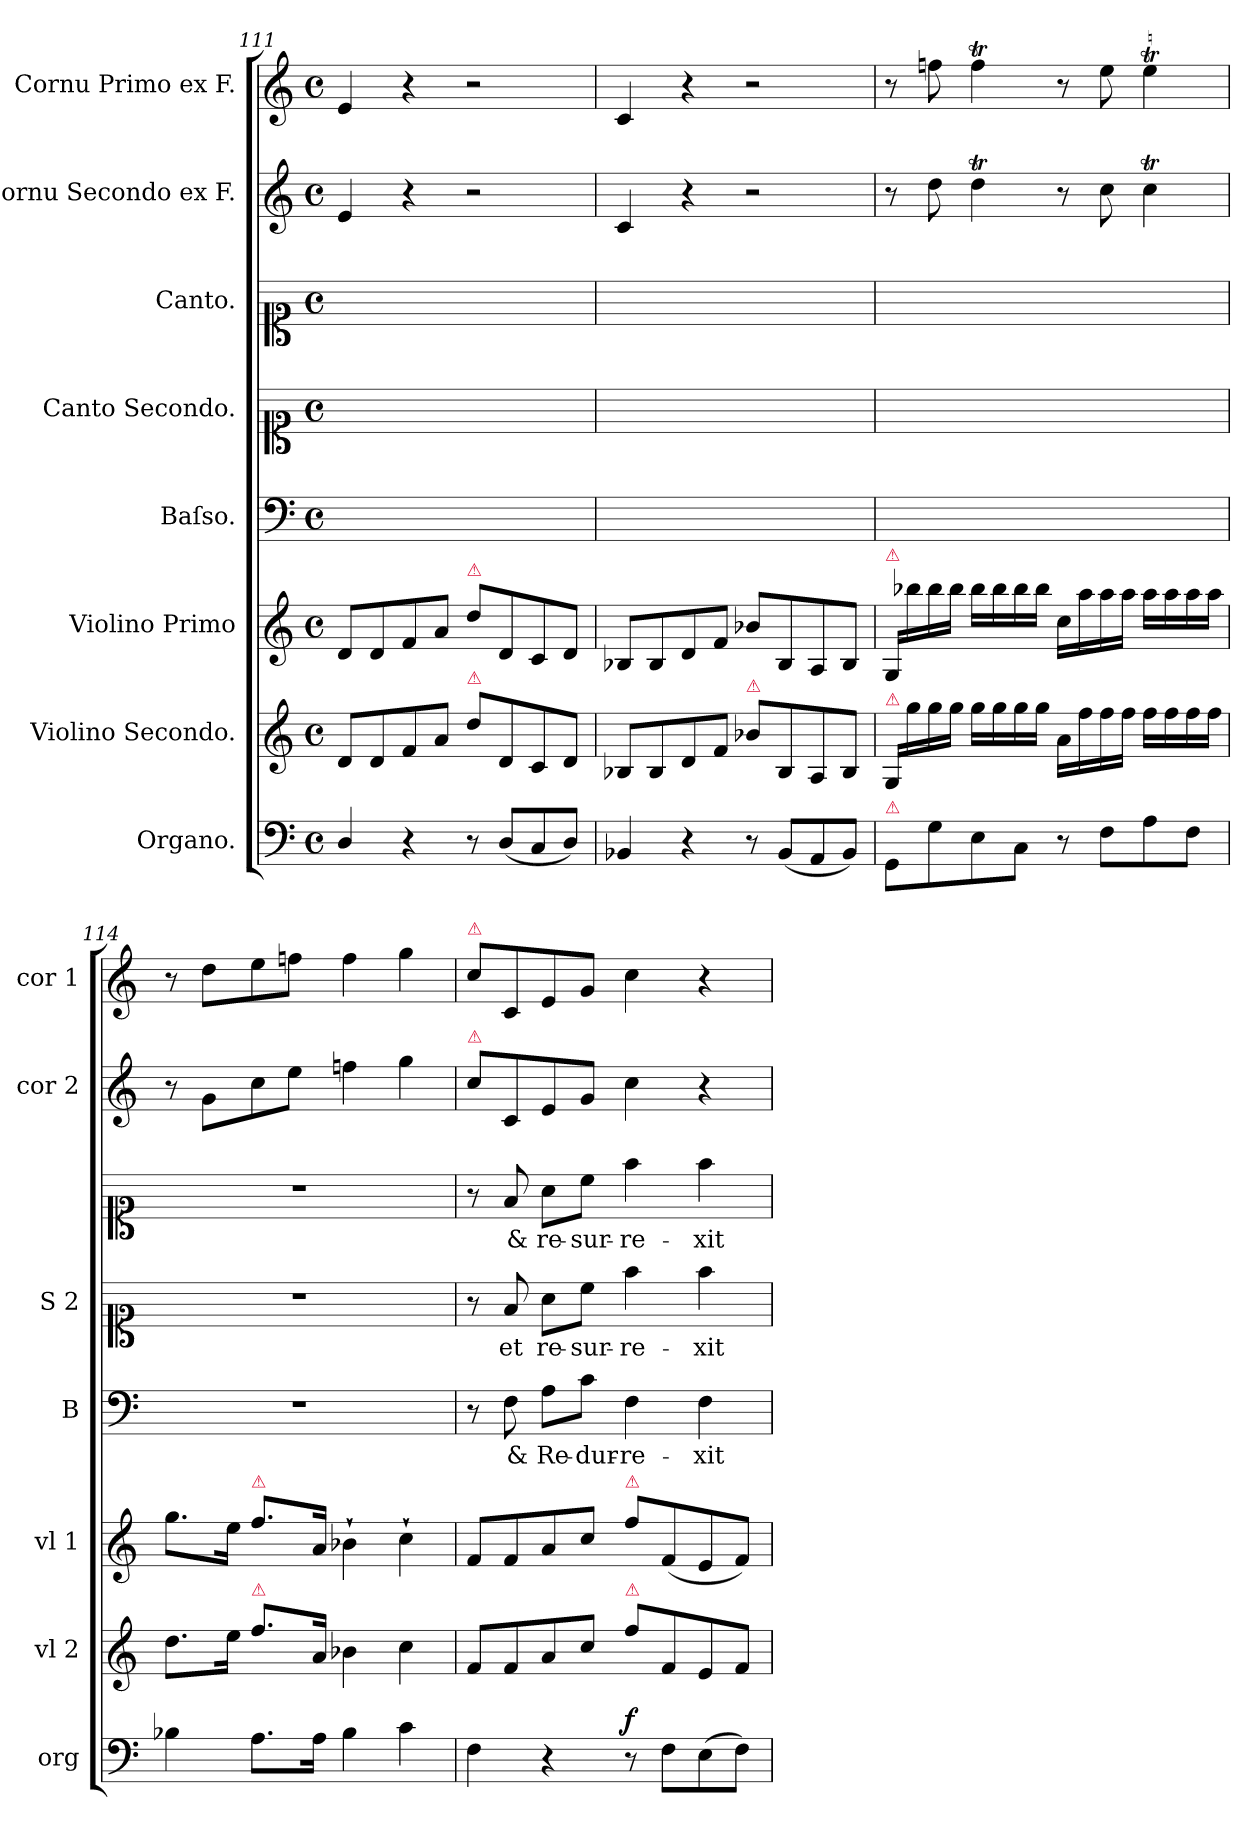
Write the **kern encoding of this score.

**kern	**dynam	**kern	**kern	**kern	**text	**kern	**text	**kern	**text	**kern	**kern
*part8	*part8	*part7	*part6	*part5	*part5	*part4	*part4	*part3	*part3	*part2	*part1
*staff8	*staff8	*staff7	*staff6	*staff5	*staff5	*staff4	*staff4	*staff3	*staff3	*staff2	*staff1
*I"Organo.	*	*I"Violino Secondo.	*I"Violino Primo	*I"Baſso.	*	*I"Canto Secondo.	*	*I"Canto.	*	*I"Cornu Secondo ex F.	*I"Cornu Primo ex F.
*I'org	*	*I'vl 2	*I'vl 1	*I'B	*	*I'S 2	*	*	*	*I'cor 2	*I'cor 1
*clefF4	*	*clefG2	*clefG2	*clefF4	*	*clefC1	*	*clefC1	*	*clefG2	*clefG2
*	*	*	*	*	*	*	*	*	*	*ITrd4c7	*ITrd4c7
*M4/4	*	*M4/4	*M4/4	*M4/4	*	*M4/4	*	*M4/4	*	*M4/4	*M4/4
*met(c)	*	*met(c)	*met(c)	*met(c)	*	*met(c)	*	*met(c)	*	*met(c)	*met(c)
=111	=111	=111	=111	=111	=111	=111	=111	=111	=111	=111	=111
4D/	.	8d/L	8d/L	1ryy	.	1ryy	.	1ryy	.	4A/	4A/
.	.	8d/	8d/	.	.	.	.	.	.	.	.
4r	.	8f/	8f/	.	.	.	.	.	.	4r	4r
.	.	8a/J	8a/J	.	.	.	.	.	.	.	.
!	!	!	!LO:TX:a:color=crimson:t=⚠	!	!	!	!	!	!	!	!
!	!	!LO:TX:a:color=crimson:t=⚠	!	!	!	!	!	!	!	!	!
8r	.	8dd\L	8dd\L	.	.	.	.	.	.	2r	2r
(8D/L	.	8d/	8d/	.	.	.	.	.	.	.	.
8C/	.	8c/	8c/	.	.	.	.	.	.	.	.
8D/J)	.	8d/J	8d/J	.	.	.	.	.	.	.	.
=112	=112	=112	=112	=112	=112	=112	=112	=112	=112	=112	=112
4BB-/	.	8B-/L	8B-/L	1ryy	.	1ryy	.	1ryy	.	4F/	4F/
.	.	8B-/	8B-/	.	.	.	.	.	.	.	.
4r	.	8d/	8d/	.	.	.	.	.	.	4r	4r
.	.	8f/J	8f/J	.	.	.	.	.	.	.	.
!	!	!LO:TX:a:color=crimson:t=⚠	!	!	!	!	!	!	!	!	!
8r	.	8b-\L	8b-/L	.	.	.	.	.	.	2r	2r
(8BB-/L	.	8B-/	8B-/	.	.	.	.	.	.	.	.
8AA/	.	8A/	8A/	.	.	.	.	.	.	.	.
8BB-/J)	.	8B-/J	8B-/J	.	.	.	.	.	.	.	.
=113	=113	=113	=113	=113	=113	=113	=113	=113	=113	=113	=113
!	!	!	!LO:TX:a:color=crimson:t=⚠	!	!	!	!	!	!	!	!
!	!	!LO:TX:a:color=crimson:t=⚠	!	!	!	!	!	!	!	!	!
!LO:TX:a:color=crimson:t=⚠	!	!	!	!	!	!	!	!	!	!	!
8GG/L	.	16G/LL	16G/LL	1ryy	.	1ryy	.	1ryy	.	8r	8r
.	.	16gg\	16bb-\	.	.	.	.	.	.	.	.
8G\	.	16gg\	16bb-\	.	.	.	.	.	.	8g\	8b-\
.	.	16gg\JJ	16bb-\JJ	.	.	.	.	.	.	.	.
8E\	.	16gg\LL	16bb-\LL	.	.	.	.	.	.	4gT\	4b-T\
.	.	16gg\	16bb-\	.	.	.	.	.	.	.	.
8C\J	.	16gg\	16bb-\	.	.	.	.	.	.	.	.
.	.	16gg\JJ	16bb-\JJ	.	.	.	.	.	.	.	.
8r	.	16a\LL	16cc\LL	.	.	.	.	.	.	8r	8r
.	.	16ff\	16aa\	.	.	.	.	.	.	.	.
8F\L	.	16ff\	16aa\	.	.	.	.	.	.	8f\	8a\
.	.	16ff\JJ	16aa\JJ	.	.	.	.	.	.	.	.
8A\	.	16ff\LL	16aa\LL	.	.	.	.	.	.	4fT\	4aT\
.	.	16ff\	16aa\	.	.	.	.	.	.	.	.
8F\J	.	16ff\	16aa\	.	.	.	.	.	.	.	.
.	.	16ff\JJ	16aa\JJ	.	.	.	.	.	.	.	.
=114	=114	=114	=114	=114	=114	=114	=114	=114	=114	=114	=114
4B-\	.	8.dd\L	8.gg\L	1r	.	1r	.	1r	.	8r	8r
.	.	.	.	.	.	.	.	.	.	8c\L	8g\L
.	.	16ee\Jk	16ee\Jk	.	.	.	.	.	.	.	.
!	!	!	!LO:TX:a:color=crimson:t=⚠	!	!	!	!	!	!	!	!
!	!	!LO:TX:a:color=crimson:t=⚠	!	!	!	!	!	!	!	!	!
8.A\L	.	8.ff\L	8.ff\L	.	.	.	.	.	.	8f\	8a\
.	.	.	.	.	.	.	.	.	.	8a\J	8b-X\J
16A\Jk	.	16a/Jk	16a/Jk	.	.	.	.	.	.	.	.
4B-\	.	4b-\	4b-`\	.	.	.	.	.	.	4b-\	4b-\
4c\	.	4cc\	4cc`\	.	.	.	.	.	.	4cc\	4cc\
=115	=115	=115	=115	=115	=115	=115	=115	=115	=115	=115	=115
!	!	!	!	!	!	!	!	!	!	!	!LO:TX:a:color=crimson:t=⚠
!	!	!	!	!	!	!	!	!	!	!LO:TX:a:color=crimson:t=⚠	!
4F\	.	8f/L	8f/L	8r	.	8r	.	8r	.	8f\L	8f\L
.	.	8f/	8f/	8F\	&	8f/	et	8f/	&	8F/	8F/
4r	.	8a/	8a/	8A\L	Re-	8a\L	re-	8a\L	re-	8A/	8A/
.	.	8cc/J	8cc/J	8c\J	-dur-	8cc\J	-sur-	8cc\J	-sur-	8c/J	8c/J
!	!	!	!LO:TX:a:color=crimson:t=⚠	!	!	!	!	!	!	!	!
!	!	!LO:TX:a:color=crimson:t=⚠	!	!	!	!	!	!	!	!	!
!	!LO:DY:a	!	!	!	!	!	!	!	!	!	!
8r	f	8ff\L	8ff\L	4F\	-re-	4ff\	-re-	4ff\	-re-	4f\	4f\
8F\L	.	8f/	(8f/	.	.	.	.	.	.	.	.
(8E\	.	8e/	8e/	4F\	-xit	4ff\	-xit	4ff\	-xit	4r	4r
8F\J)	.	8f/J	8f/J)	.	.	.	.	.	.	.	.
=	=	=	=	=	=	=	=	=	=	=	=
*-	*-	*-	*-	*-	*-	*-	*-	*-	*-	*-	*-
